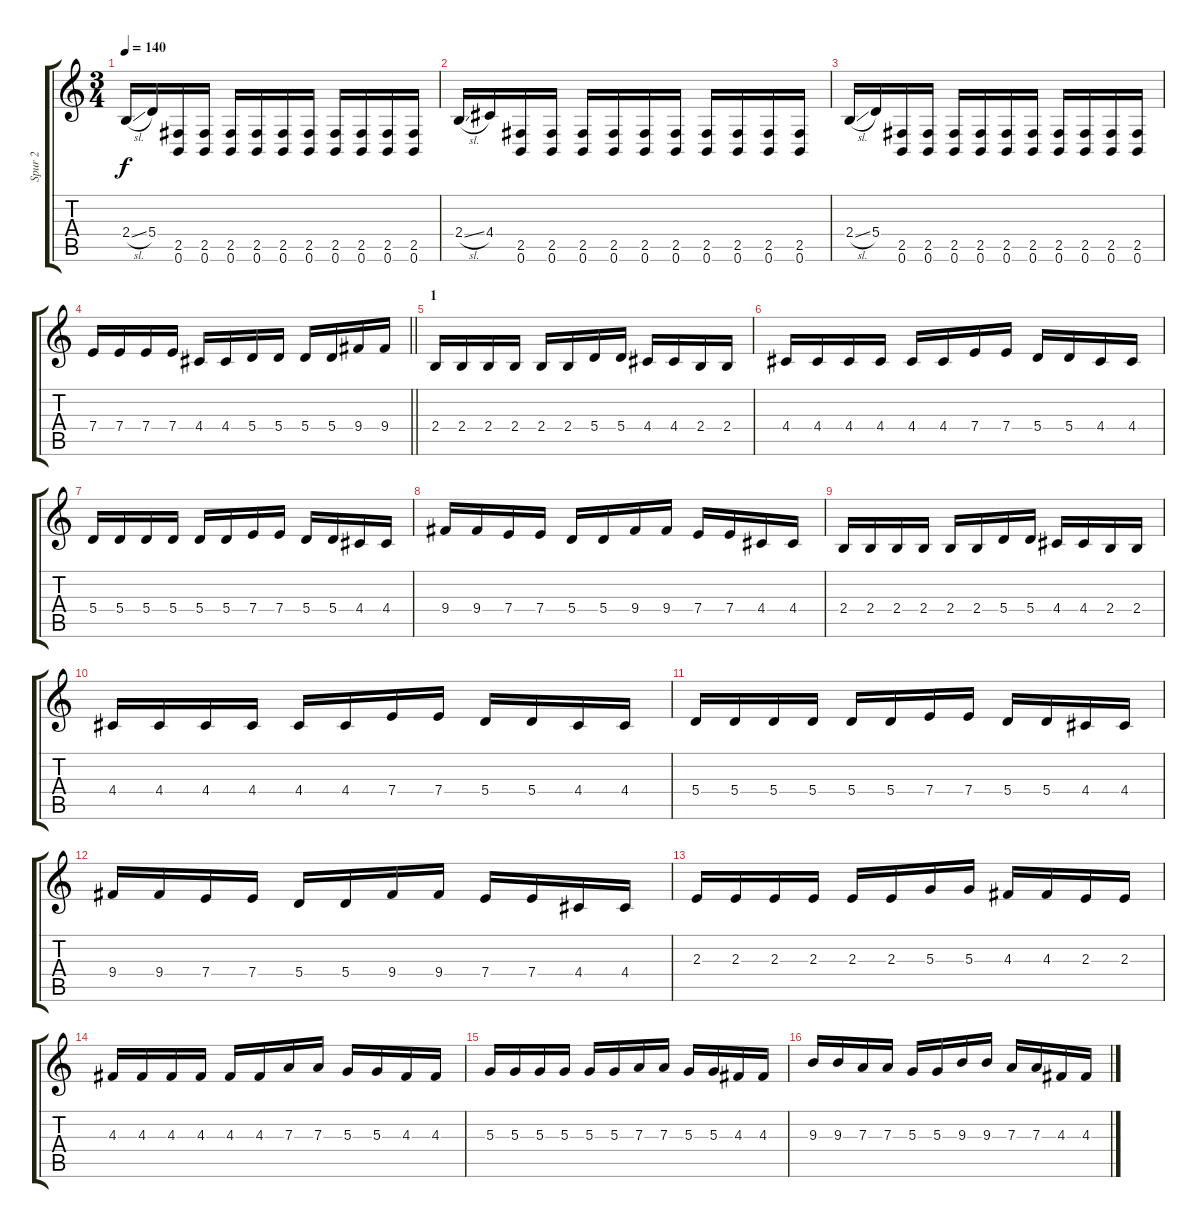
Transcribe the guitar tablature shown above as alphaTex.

\track ("Spur 2" "Spur 2") {instrument distortionguitar}
\staff {score tabs}
\tuning (B3 Gb3 D3 A2 E2 B1) {hide}
\ts (3 4)
\tempo 140
\clef g2
\ks c
2.4{sl}.16{dy f} 5.4.16 (2.5 0.6).16 (2.5 0.6).16 (2.5 0.6).16 (2.5 0.6).16 (2.5 0.6).16 (2.5 0.6).16 (2.5 0.6).16 (2.5 0.6).16 (2.5 0.6).16 (2.5 0.6).16 |
2.4{sl}.16 4.4.16 (2.5 0.6).16 (2.5 0.6).16 (2.5 0.6).16 (2.5 0.6).16 (2.5 0.6).16 (2.5 0.6).16 (2.5 0.6).16 (2.5 0.6).16 (2.5 0.6).16 (2.5 0.6).16 |
2.4{sl}.16 5.4.16 (2.5 0.6).16 (2.5 0.6).16 (2.5 0.6).16 (2.5 0.6).16 (2.5 0.6).16 (2.5 0.6).16 (2.5 0.6).16 (2.5 0.6).16 (2.5 0.6).16 (2.5 0.6).16 |
\barLineRight lightlight
7.4.16 7.4.16 7.4.16 7.4.16 4.4.16 4.4.16 5.4.16 5.4.16 5.4.16 5.4.16 9.4.16 9.4.16 |
\section ("" "1")
2.4.16{volume 12} 2.4.16 2.4.16 2.4.16 2.4.16 2.4.16 5.4.16 5.4.16 4.4.16 4.4.16 2.4.16 2.4.16 |
4.4.16 4.4.16 4.4.16 4.4.16 4.4.16 4.4.16 7.4.16 7.4.16 5.4.16 5.4.16 4.4.16 4.4.16 |
5.4.16 5.4.16 5.4.16 5.4.16 5.4.16 5.4.16 7.4.16 7.4.16 5.4.16 5.4.16 4.4.16 4.4.16 |
9.4.16 9.4.16 7.4.16 7.4.16 5.4.16 5.4.16 9.4.16 9.4.16 7.4.16 7.4.16 4.4.16 4.4.16 |
2.4.16 2.4.16 2.4.16 2.4.16 2.4.16 2.4.16 5.4.16 5.4.16 4.4.16 4.4.16 2.4.16 2.4.16 |
4.4.16 4.4.16 4.4.16 4.4.16 4.4.16 4.4.16 7.4.16 7.4.16 5.4.16 5.4.16 4.4.16 4.4.16 |
5.4.16 5.4.16 5.4.16 5.4.16 5.4.16 5.4.16 7.4.16 7.4.16 5.4.16 5.4.16 4.4.16 4.4.16 |
9.4.16 9.4.16 7.4.16 7.4.16 5.4.16 5.4.16 9.4.16 9.4.16 7.4.16 7.4.16 4.4.16 4.4.16 |
2.3.16 2.3.16 2.3.16 2.3.16 2.3.16 2.3.16 5.3.16 5.3.16 4.3.16 4.3.16 2.3.16 2.3.16 |
4.3.16 4.3.16 4.3.16 4.3.16 4.3.16 4.3.16 7.3.16 7.3.16 5.3.16 5.3.16 4.3.16 4.3.16 |
5.3.16 5.3.16 5.3.16 5.3.16 5.3.16 5.3.16 7.3.16 7.3.16 5.3.16 5.3.16 4.3.16 4.3.16 |
9.3.16 9.3.16 7.3.16 7.3.16 5.3.16 5.3.16 9.3.16 9.3.16 7.3.16 7.3.16 4.3.16 4.3.16
